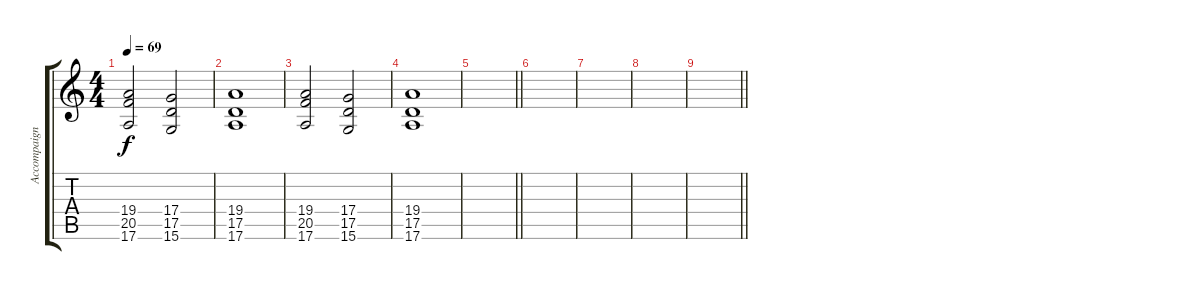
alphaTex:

\track ("Accompaign" "Accompaign") {instrument synthvoice}
\staff {score tabs}
\tuning (E4 B3 G3 D3 A2 E2) {hide}
\ts (4 4)
\tempo 69
\clef g2
\ks aminor
(19.4 20.5 17.6).2{dy f} (17.4 17.5 15.6).2 |
\ks c
(19.4 17.5 17.6).1 |
(19.4 20.5 17.6).2 (17.4 17.5 15.6).2 |
\ks aminor
(19.4 17.5 17.6).1 |
\barLineRight lightlight
|
|
|
|
\barLineRight lightlight
